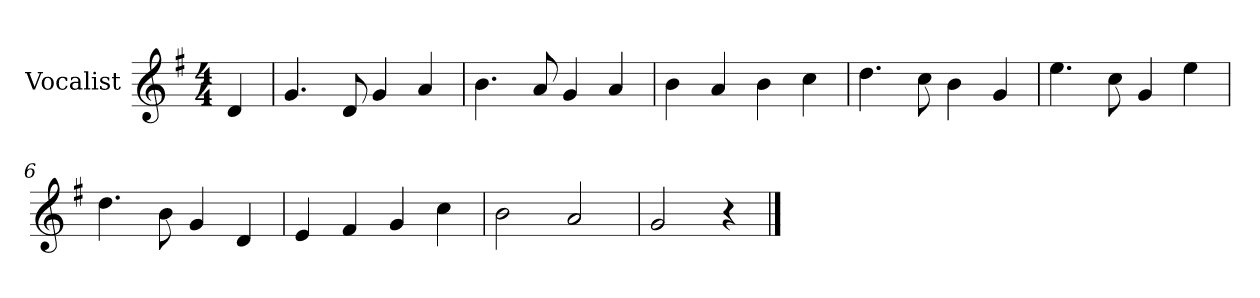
**kern
*part1
*staff1
*I"Vocalist
*k[f#]
*G:
*M4/4
=
4d
=1
4.g
8d
4g
4a
=2
4.b
8a
4g
4a
=3
4b
4a
4b
4cc
=4
4.dd
8cc
4b
4g
=5
4.ee
8cc
4g
4ee
=6
4.dd
8b
4g
4d
=7
4e
4f#
4g
4cc
=8
2b
2a
=9
2g
4r
==
*-
